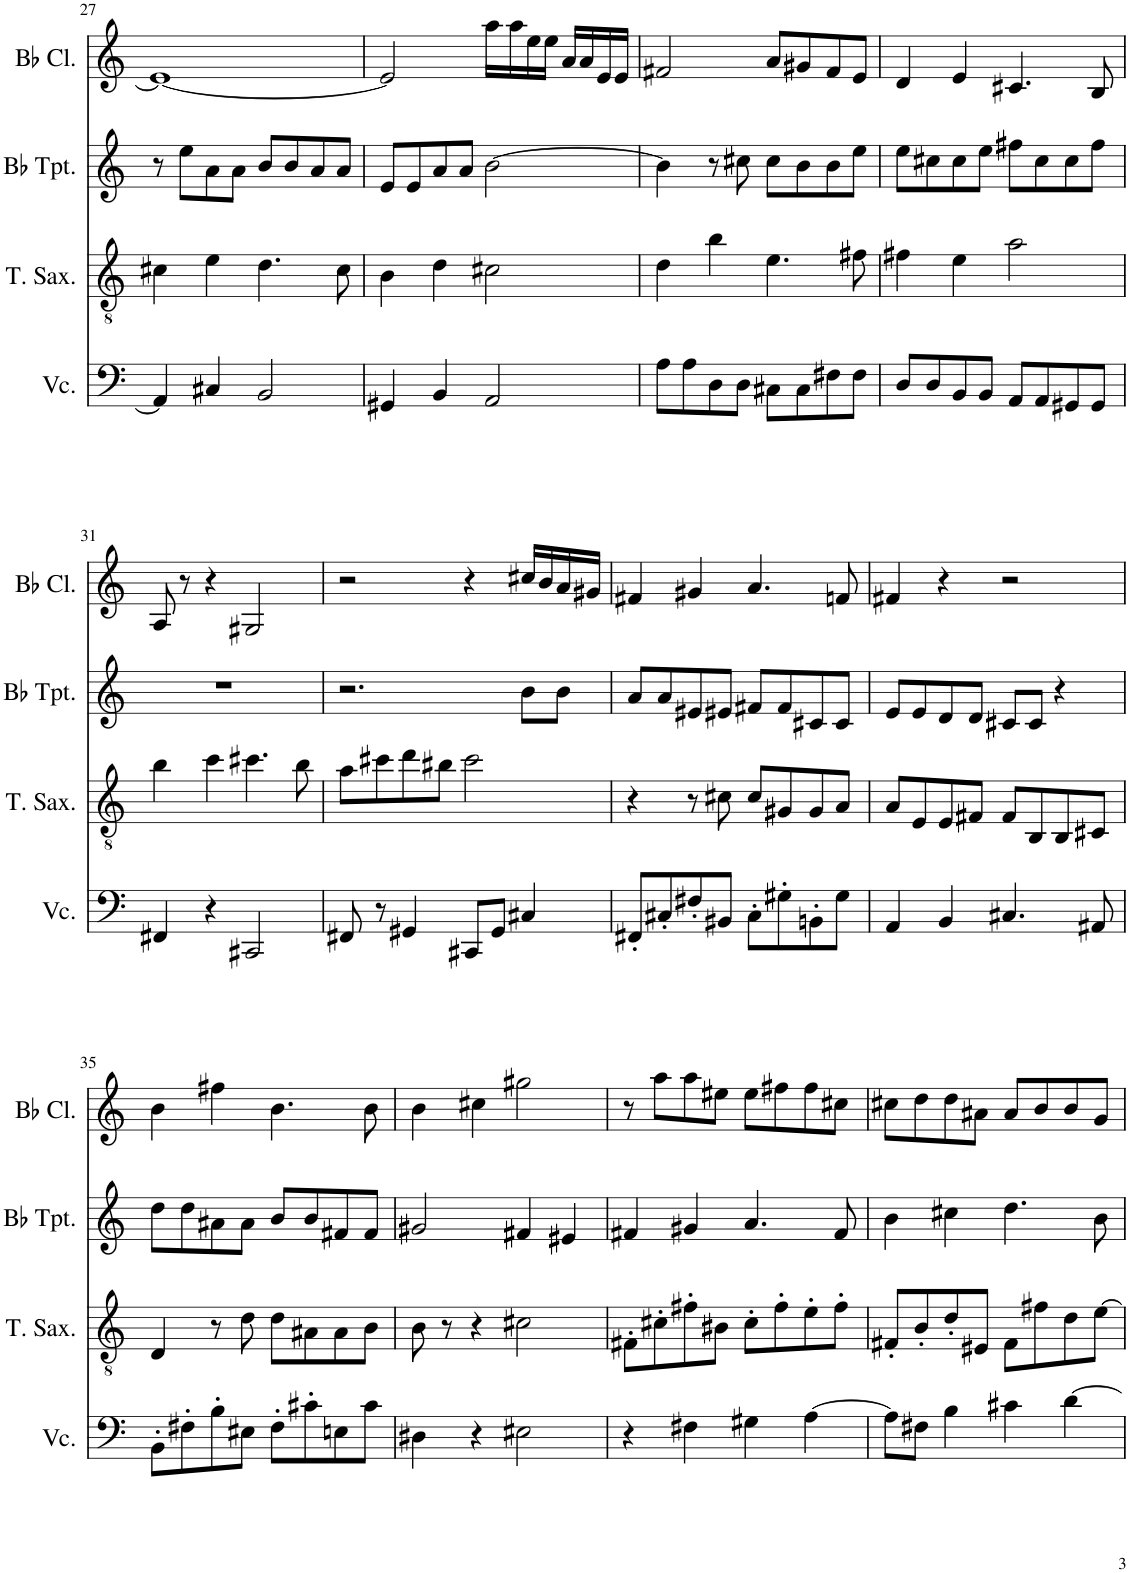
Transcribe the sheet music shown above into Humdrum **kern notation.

**kern	**kern	**kern	**kern
*part4	*part3	*part2	*part1
*staff4	*staff3	*staff2	*staff1
*I"Violoncello	*I"Tenor Saxophone	*I"Bb Trumpet	*I"Bb Clarinet
*I'Vc.	*I'T. Sax.	*I'Bb Tpt.	*I'Bb Cl.
!!LO:PB:g=z
*clefF4	*clefGv2	*clefG2	*clefG2
*k[]	*k[]	*k[]	*k[]
*M4/4	*M4/4	*M4/4	*M4/4
=27	=27	=27	=27
4AA/]	4c#X\	8r	1e_
.	.	8ee\L	.
4C#X/	4e\	8a\	.
.	.	8a\J	.
2BB/	4.d\	8b/L	.
.	.	8b/	.
.	.	8a/	.
.	8c#\	8a/J	.
=28	=28	=28	=28
4GG#X/	4B\	8e/L	2e/]
.	.	8e/	.
4BB/	4d\	8a/	.
.	.	8a/J	.
2AA/	2c#X\	[2b\	16aa\LL
.	.	.	16aa\
.	.	.	16ee\
.	.	.	16ee\JJ
.	.	.	16a/LL
.	.	.	16a/
.	.	.	16e/
.	.	.	16e/JJ
=29	=29	=29	=29
8A\L	4d\	4b\]	2f#X/
8A\	.	.	.
8D\	4b\	8r	.
8D\J	.	8cc#X\	.
8C#X\L	4.e\	8cc#\L	8a/L
8C#\	.	8b\	8g#X/
8F#X\	.	8b\	8f#/
8F#\J	8f#X\	8ee\J	8e/J
=30	=30	=30	=30
8D/L	4f#X\	8ee\L	4d/
8D/	.	8cc#X\	.
8BB/	4e\	8cc#\	4e/
8BB/J	.	8ee\J	.
8AA/L	2a\	8ff#X\L	4.c#X/
8AA/	.	8cc#\	.
8GG#X/	.	8cc#\	.
8GG#/J	.	8ff#\J	8B/
!!LO:LB:g=z
=31	=31	=31	=31
4FF#X/	4b\	1r	8A/
.	.	.	8r
4r	4cc\	.	4r
2CC#X/	4.cc#X\	.	2G#X/
.	8b\	.	.
=32	=32	=32	=32
8FF#X/	8a\L	2.r	2r
8r	8cc#X\	.	.
4GG#X/	8dd\	.	.
.	8b#X\J	.	.
8CC#X/L	2cc#\	.	4r
8GG#/J	.	.	.
4C#X/	.	8b\L	16cc#X/LL
.	.	.	16b/
.	.	8b\J	16a/
.	.	.	16g#X/JJ
=33	=33	=33	=33
8FF#X'/L	4r	8a/L	4f#X/
8C#X'/	.	8a/	.
8F#X'/	8r	8e#X/	4g#X/
8BB#X/J	8c#X\	8e#X/J	.
8C#'\L	8c#/L	8f#X/L	4.a/
8G#X'\	8G#X/	8f#/	.
8BBn'\	8G#/	8c#X/	.
8G#\J	8A/J	8c#/J	8fn/
=34	=34	=34	=34
4AA/	8A/L	8e/L	4f#X/
.	8E/	8e/	.
4BB/	8E/	8d/	4r
.	8F#X/J	8d/J	.
4.C#X/	8F#/L	8c#X/L	2r
.	8BB/	8c#/J	.
.	8BB/	4r	.
8AA#X/	8C#X/J	.	.
!!LO:LB:g=z
=35	=35	=35	=35
8BB'\L	4D/	8dd\L	4b\
8F#X'\	.	8dd\	.
8B'\	8r	8a#X\	4ff#X\
8E#X\J	8d\	8a#\J	.
8F#'\L	8d\L	8b/L	4.b\
8c#X'\	8A#X\	8b/	.
8En\	8A#\	8f#X/	.
8c#\J	8B\J	8f#/J	8b\
=36	=36	=36	=36
4D#X\	8B\	2g#X/	4b\
.	8r	.	.
4r	4r	.	4cc#X\
2E#X\	2c#X\	4f#X/	2gg#X\
.	.	4e#X/	.
=37	=37	=37	=37
4r	8F#X'\L	4f#X/	8r
.	8c#X'\	.	8aa\L
4F#X\	8f#X'\	4g#X/	8aa\
.	8B#X\J	.	8ee#X\J
4G#X\	8c#'\L	4.a/	8ee#\L
.	8f#'\	.	8ff#X\
[4A\	8e'\	.	8ff#\
.	8f#'\J	8f#/	8cc#X\J
=38	=38	=38	=38
8A\L]	8F#X'/L	4b\	8cc#X\L
8F#X\J	8B'/	.	8dd\
4B\	8d'/	4cc#X\	8dd\
.	8E#X/J	.	8a#X\J
4c#X\	8F#\L	4.dd\	8a#/L
.	8f#X\	.	8b/
[4d\	8d\	.	8b/
.	[8e\J	8b\	8g/J
=	=	=	=
*-	*-	*-	*-
